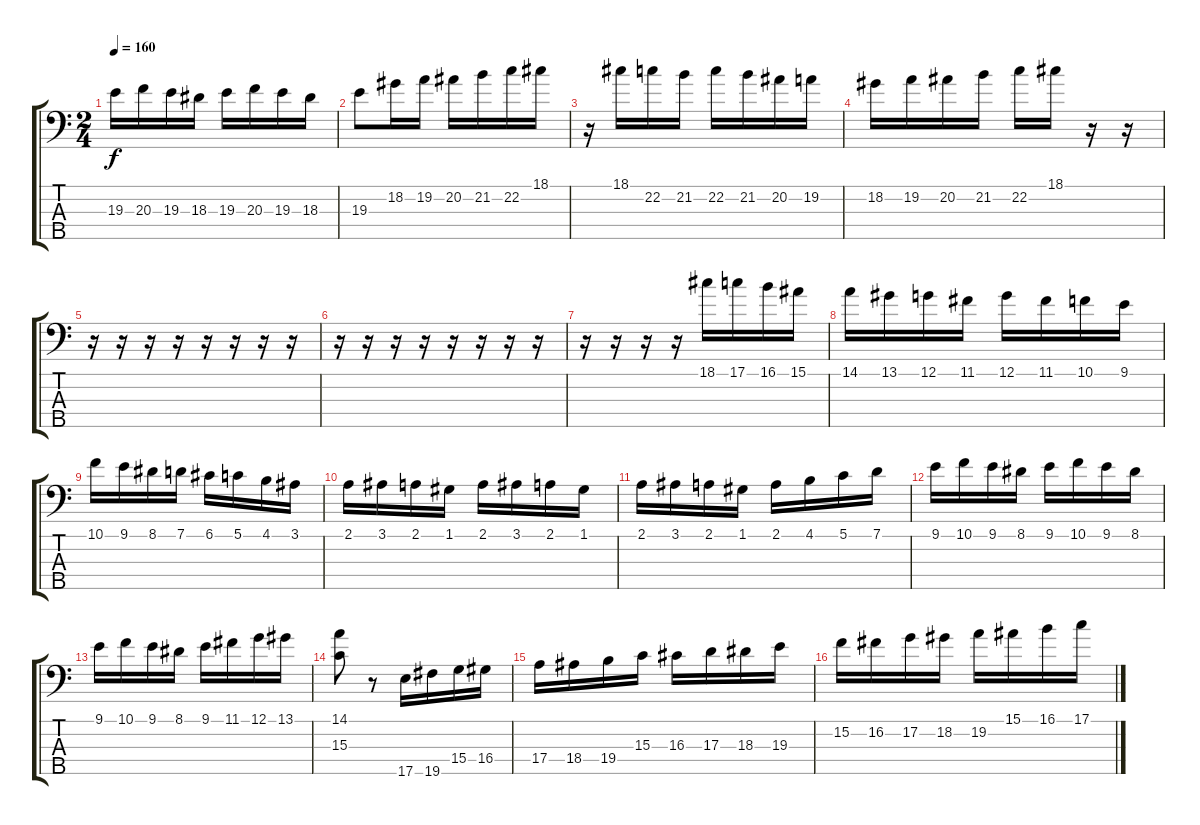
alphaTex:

\track "" {instrument electricbassfinger}
\staff {score tabs}
\tuning (G2 D2 A1 E1 B0) {hide}
\ts (2 4)
\tempo 160
\clef f4
\ks c
19.3.16{dy f} 20.3.16 19.3.16 18.3.16 19.3.16 20.3.16 19.3.16 18.3.16 |
19.3.8 18.2.16 19.2.16 20.2.16 21.2.16 22.2.16 18.1.16 |
r.16 18.1.16 22.2.16 21.2.16 22.2.16 21.2.16 20.2.16 19.2.16 |
18.2.16 19.2.16 20.2.16 21.2.16 22.2.16 18.1.16 r.16 r.16 |
r.16 r.16 r.16 r.16 r.16 r.16 r.16 r.16 |
r.16 r.16 r.16 r.16 r.16 r.16 r.16 r.16 |
r.16 r.16 r.16 r.16 18.1.16 17.1.16 16.1.16 15.1.16 |
14.1.16 13.1.16 12.1.16 11.1.16 12.1.16 11.1.16 10.1.16 9.1.16 |
10.1.16 9.1.16 8.1.16 7.1.16 6.1.16 5.1.16 4.1.16 3.1.16 |
2.1.16 3.1.16 2.1.16 1.1.16 2.1.16 3.1.16 2.1.16 1.1.16 |
2.1.16 3.1.16 2.1.16 1.1.16 2.1.16 4.1.16 5.1.16 7.1.16 |
9.1.16 10.1.16 9.1.16 8.1.16 9.1.16 10.1.16 9.1.16 8.1.16 |
9.1.16 10.1.16 9.1.16 8.1.16 9.1.16 11.1.16 12.1.16 13.1.16 |
(14.1 15.3).8 r.8 17.5.16 19.5.16 15.4.16 16.4.16 |
17.4.16 18.4.16 19.4.16 15.3.16 16.3.16 17.3.16 18.3.16 19.3.16 |
15.2.16 16.2.16 17.2.16 18.2.16 19.2.16 15.1.16 16.1.16 17.1.16
